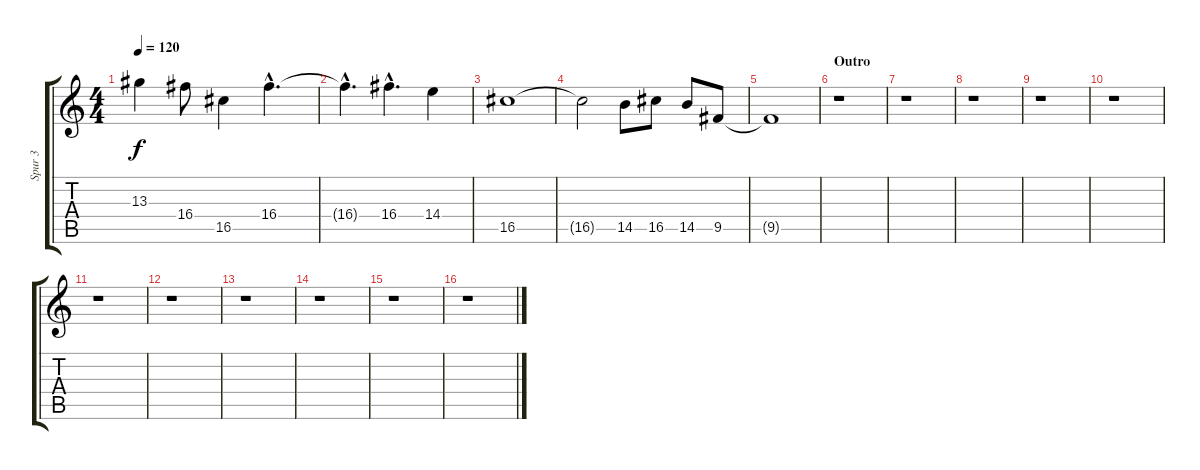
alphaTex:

\track ("Spur 3" "Spur 3") {instrument overdrivenguitar}
\staff {score tabs}
\tuning (E4 B3 G3 D3 A2 E2) {hide}
\ts (4 4)
\tempo 120
\clef g2
\ks c
13.3.4{dy f} 16.4.8 16.5.4 16.4{hac}.4{d} |
16.4{hac t}.4{d} 16.4{hac}.4{d} 14.4.4 |
16.5.1 |
16.5{t}.2 14.5.8 16.5.8 14.5.8 9.5.8 |
9.5{t}.1 |
\section ("" "Outro")
r.1 |
r.1 |
r.1 |
r.1 |
r.1 |
r.1 |
r.1 |
r.1 |
r.1 |
r.1 |
r.1
